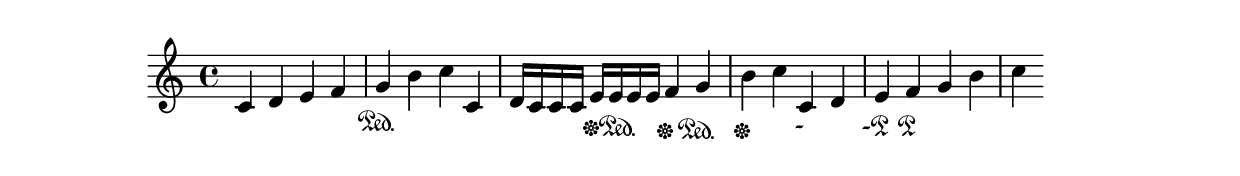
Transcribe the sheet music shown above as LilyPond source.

\version "2.7.13"
\header
{
  texidoc = "The standard piano pedals style comes with Ped symbols.
The pedal string can be also tuned, for example, to a shorter tilde/P variant
at the end of the melody."

}


\context Staff \relative c'{
  c4 d e f g
  \sustainDown b c
  c, d16[  c  c c]  e[ e \sustainUp \sustainDown e e ] f4 \sustainUp 
  g\sustainDown  b \sustainUp c 
  \set Staff.pedalSustainStrings = #'("-" "-P" "P")
  \override Staff.SustainPedal   #'padding = #-2
  c, \sustainDown d e \sustainUp \sustainDown f
  \sustainUp g b c
}

